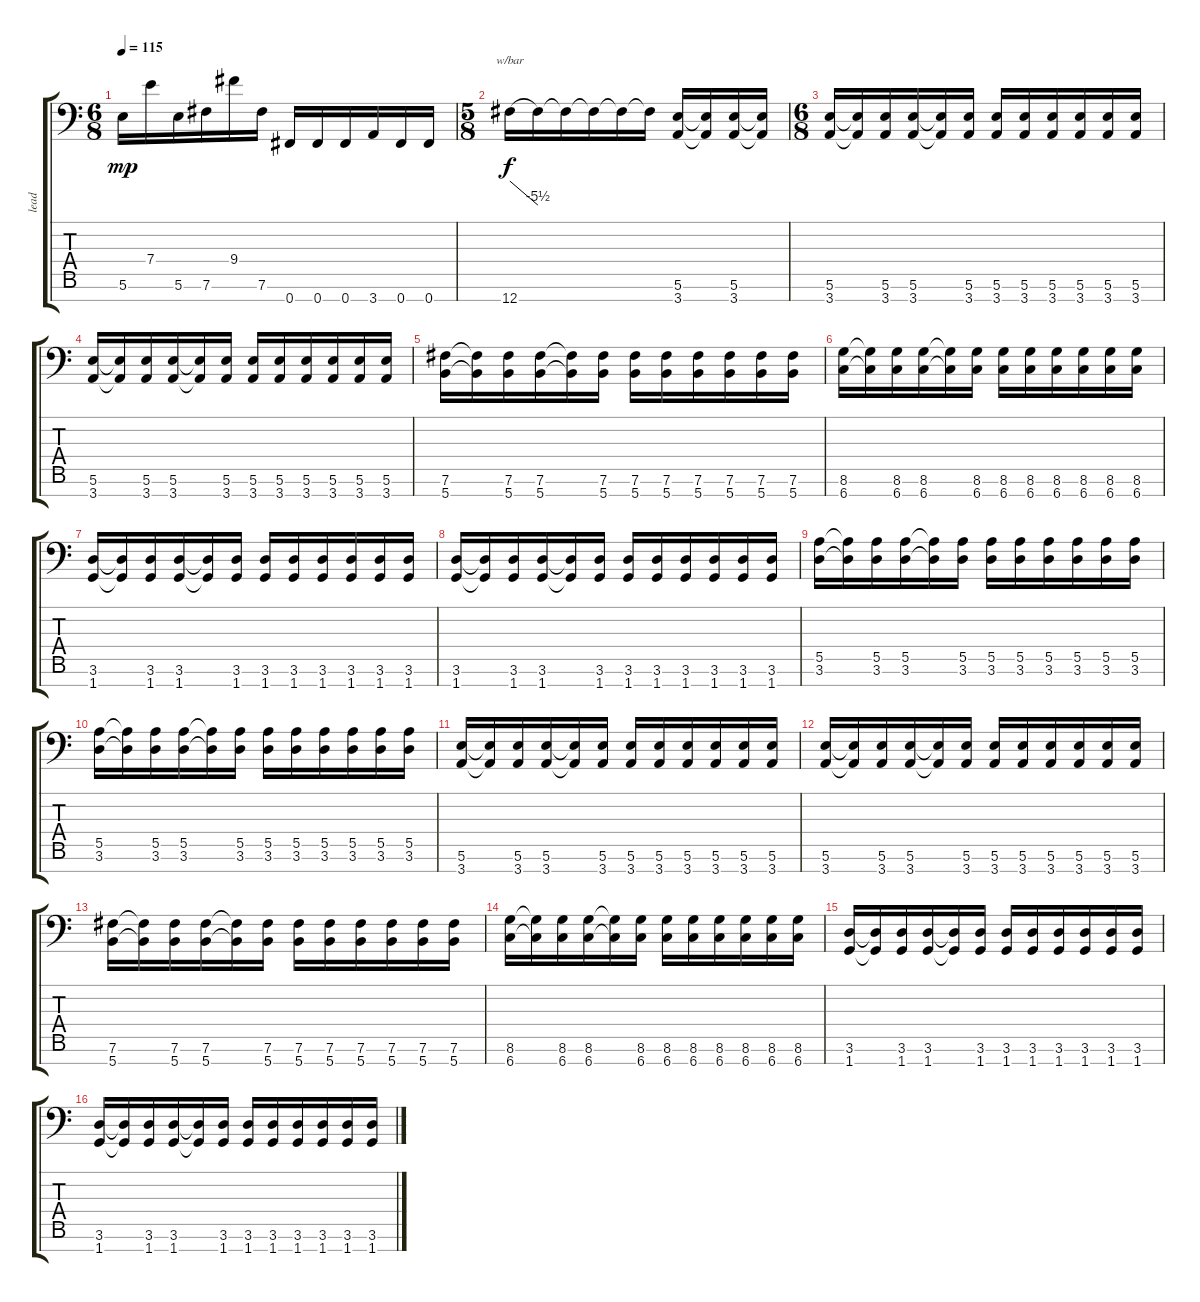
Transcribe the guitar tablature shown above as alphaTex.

\track ("lead" "lead") {instrument distortionguitar}
\staff {score tabs}
\tuning (B3 G3 D3 A2 E2 B1 Gb1) {hide}
\ts (6 8)
\tempo 115
\clef f4
\ks c
5.6.16{dy mp} 7.4.16 5.6.16 7.6.16 9.4.16 7.6.16 0.7.16 0.7.16 0.7.16 3.7.16 0.7.16 0.7.16 |
\ts (5 8)
12.7.16{tbe (dive default 0 0 60 -22) dy f} 12.7{t}.16 12.7{t}.16 12.7{t}.16 12.7{t}.16 12.7{t}.16 (5.6 3.7).16 (5.6{t} 3.7{t}).16 (5.6 3.7).16 (5.6{t} 3.7{t}).16 |
\ts (6 8)
(5.6 3.7).16 (5.6{t} 3.7{t}).16 (5.6 3.7).16 (5.6 3.7).16 (5.6{t} 3.7{t}).16 (5.6 3.7).16 (5.6 3.7).16 (5.6 3.7).16 (5.6 3.7).16 (5.6 3.7).16 (5.6 3.7).16 (5.6 3.7).16 |
(5.6 3.7).16 (5.6{t} 3.7{t}).16 (5.6 3.7).16 (5.6 3.7).16 (5.6{t} 3.7{t}).16 (5.6 3.7).16 (5.6 3.7).16 (5.6 3.7).16 (5.6 3.7).16 (5.6 3.7).16 (5.6 3.7).16 (5.6 3.7).16 |
(7.6 5.7).16 (7.6{t} 5.7{t}).16 (7.6 5.7).16 (7.6 5.7).16 (7.6{t} 5.7{t}).16 (7.6 5.7).16 (7.6 5.7).16 (7.6 5.7).16 (7.6 5.7).16 (7.6 5.7).16 (7.6 5.7).16 (7.6 5.7).16 |
(8.6 6.7).16 (8.6{t} 6.7{t}).16 (8.6 6.7).16 (8.6 6.7).16 (8.6{t} 6.7{t}).16 (8.6 6.7).16 (8.6 6.7).16 (8.6 6.7).16 (8.6 6.7).16 (8.6 6.7).16 (8.6 6.7).16 (8.6 6.7).16 |
(3.6 1.7).16 (3.6{t} 1.7{t}).16 (3.6 1.7).16 (3.6 1.7).16 (3.6{t} 1.7{t}).16 (3.6 1.7).16 (3.6 1.7).16 (3.6 1.7).16 (3.6 1.7).16 (3.6 1.7).16 (3.6 1.7).16 (3.6 1.7).16 |
(3.6 1.7).16 (3.6{t} 1.7{t}).16 (3.6 1.7).16 (3.6 1.7).16 (3.6{t} 1.7{t}).16 (3.6 1.7).16 (3.6 1.7).16 (3.6 1.7).16 (3.6 1.7).16 (3.6 1.7).16 (3.6 1.7).16 (3.6 1.7).16 |
(5.5 3.6).16 (5.5{t} 3.6{t}).16 (5.5 3.6).16 (5.5 3.6).16 (5.5{t} 3.6{t}).16 (5.5 3.6).16 (5.5 3.6).16 (5.5 3.6).16 (5.5 3.6).16 (5.5 3.6).16 (5.5 3.6).16 (5.5 3.6).16 |
(5.5 3.6).16 (5.5{t} 3.6{t}).16 (5.5 3.6).16 (5.5 3.6).16 (5.5{t} 3.6{t}).16 (5.5 3.6).16 (5.5 3.6).16 (5.5 3.6).16 (5.5 3.6).16 (5.5 3.6).16 (5.5 3.6).16 (5.5 3.6).16 |
(5.6 3.7).16 (5.6{t} 3.7{t}).16 (5.6 3.7).16 (5.6 3.7).16 (5.6{t} 3.7{t}).16 (5.6 3.7).16 (5.6 3.7).16 (5.6 3.7).16 (5.6 3.7).16 (5.6 3.7).16 (5.6 3.7).16 (5.6 3.7).16 |
(5.6 3.7).16 (5.6{t} 3.7{t}).16 (5.6 3.7).16 (5.6 3.7).16 (5.6{t} 3.7{t}).16 (5.6 3.7).16 (5.6 3.7).16 (5.6 3.7).16 (5.6 3.7).16 (5.6 3.7).16 (5.6 3.7).16 (5.6 3.7).16 |
(7.6 5.7).16 (7.6{t} 5.7{t}).16 (7.6 5.7).16 (7.6 5.7).16 (7.6{t} 5.7{t}).16 (7.6 5.7).16 (7.6 5.7).16 (7.6 5.7).16 (7.6 5.7).16 (7.6 5.7).16 (7.6 5.7).16 (7.6 5.7).16 |
(8.6 6.7).16 (8.6{t} 6.7{t}).16 (8.6 6.7).16 (8.6 6.7).16 (8.6{t} 6.7{t}).16 (8.6 6.7).16 (8.6 6.7).16 (8.6 6.7).16 (8.6 6.7).16 (8.6 6.7).16 (8.6 6.7).16 (8.6 6.7).16 |
(3.6 1.7).16 (3.6{t} 1.7{t}).16 (3.6 1.7).16 (3.6 1.7).16 (3.6{t} 1.7{t}).16 (3.6 1.7).16 (3.6 1.7).16 (3.6 1.7).16 (3.6 1.7).16 (3.6 1.7).16 (3.6 1.7).16 (3.6 1.7).16 |
(3.6 1.7).16 (3.6{t} 1.7{t}).16 (3.6 1.7).16 (3.6 1.7).16 (3.6{t} 1.7{t}).16 (3.6 1.7).16 (3.6 1.7).16 (3.6 1.7).16 (3.6 1.7).16 (3.6 1.7).16 (3.6 1.7).16 (3.6 1.7).16
